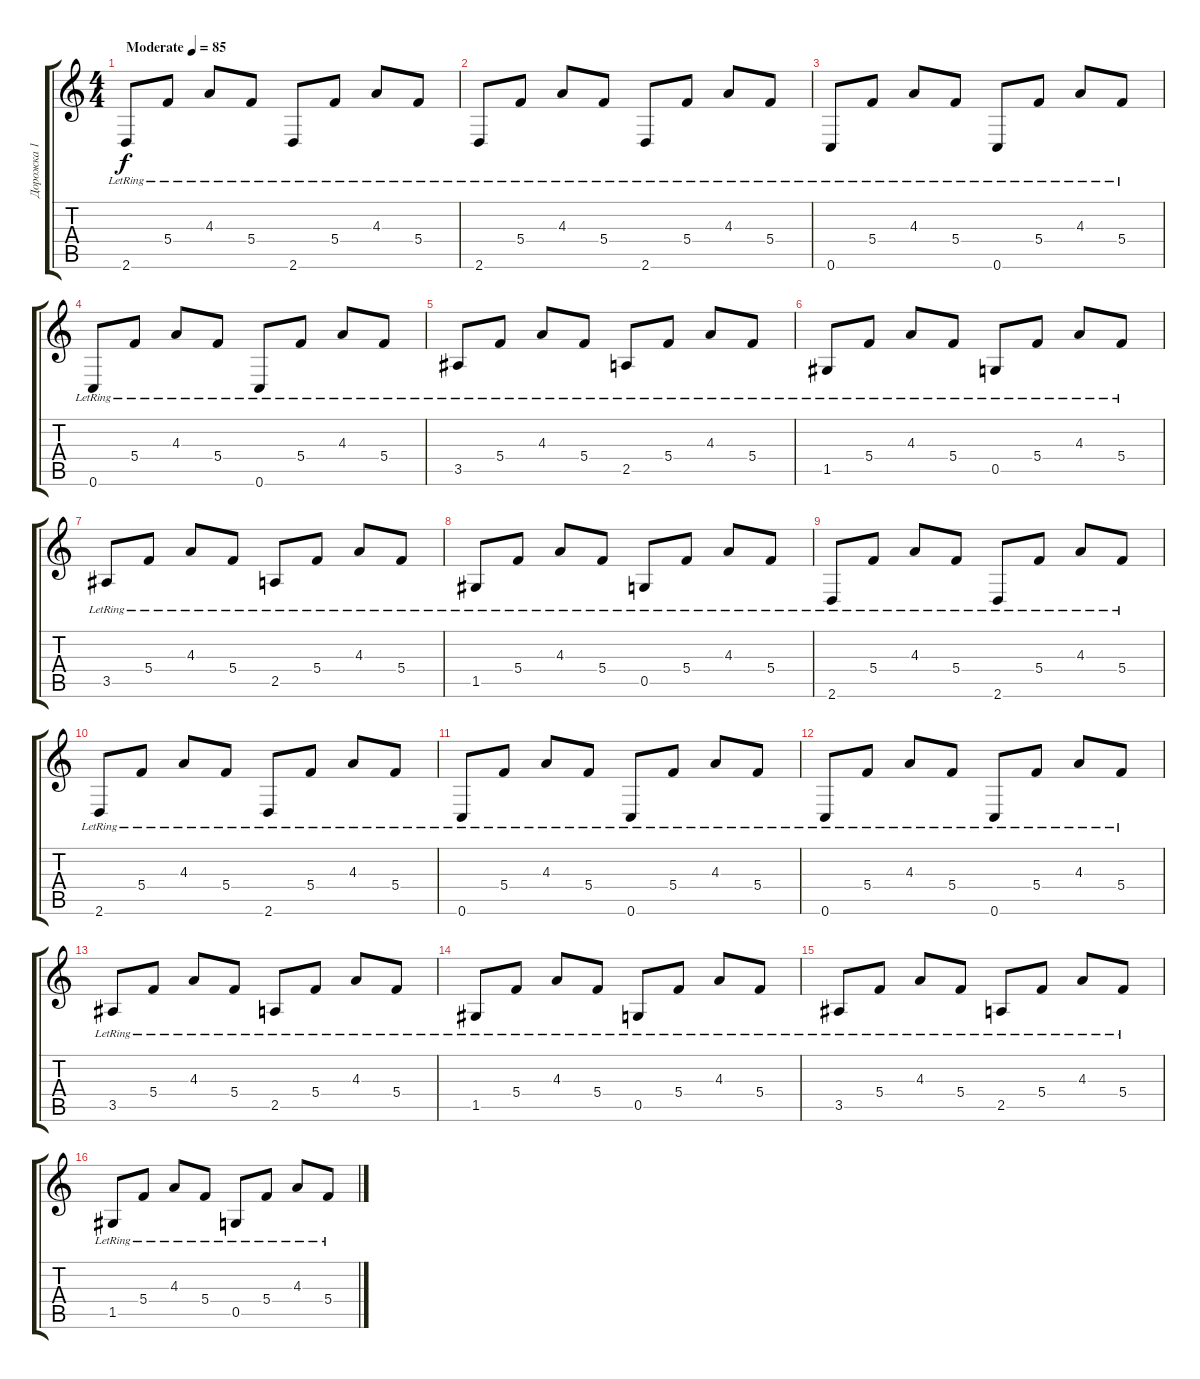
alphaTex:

\track ("Дорожка 1" "Дорожка 1") {instrument overdrivenguitar}
\staff {score tabs}
\tuning (D4 A3 F3 C3 G2 C2) {hide}
\ts (4 4)
\tempo (85 "Moderate")
\clef g2
\ks c
2.6{lr}.8{dy f instrument electricguitarjazz} 5.4{lr}.8 4.3{lr}.8 5.4{lr}.8 2.6{lr}.8 5.4{lr}.8 4.3{lr}.8 5.4{lr}.8 |
2.6{lr}.8 5.4{lr}.8 4.3{lr}.8 5.4{lr}.8 2.6{lr}.8 5.4{lr}.8 4.3{lr}.8 5.4{lr}.8 |
0.6{lr}.8 5.4{lr}.8 4.3{lr}.8 5.4{lr}.8 0.6{lr}.8 5.4{lr}.8 4.3{lr}.8 5.4{lr}.8 |
0.6{lr}.8 5.4{lr}.8 4.3{lr}.8 5.4{lr}.8 0.6{lr}.8 5.4{lr}.8 4.3{lr}.8 5.4{lr}.8 |
3.5{lr}.8 5.4{lr}.8 4.3{lr}.8 5.4{lr}.8 2.5{lr}.8 5.4{lr}.8 4.3{lr}.8 5.4{lr}.8 |
1.5{lr}.8 5.4{lr}.8 4.3{lr}.8 5.4{lr}.8 0.5{lr}.8 5.4{lr}.8 4.3{lr}.8 5.4{lr}.8 |
3.5{lr}.8 5.4{lr}.8 4.3{lr}.8 5.4{lr}.8 2.5{lr}.8 5.4{lr}.8 4.3{lr}.8 5.4{lr}.8 |
1.5{lr}.8 5.4{lr}.8 4.3{lr}.8 5.4{lr}.8 0.5{lr}.8 5.4{lr}.8 4.3{lr}.8 5.4{lr}.8 |
2.6{lr}.8 5.4{lr}.8 4.3{lr}.8 5.4{lr}.8 2.6{lr}.8 5.4{lr}.8 4.3{lr}.8 5.4{lr}.8 |
2.6{lr}.8 5.4{lr}.8 4.3{lr}.8 5.4{lr}.8 2.6{lr}.8 5.4{lr}.8 4.3{lr}.8 5.4{lr}.8 |
0.6{lr}.8 5.4{lr}.8 4.3{lr}.8 5.4{lr}.8 0.6{lr}.8 5.4{lr}.8 4.3{lr}.8 5.4{lr}.8 |
0.6{lr}.8 5.4{lr}.8 4.3{lr}.8 5.4{lr}.8 0.6{lr}.8 5.4{lr}.8 4.3{lr}.8 5.4{lr}.8 |
3.5{lr}.8 5.4{lr}.8 4.3{lr}.8 5.4{lr}.8 2.5{lr}.8 5.4{lr}.8 4.3{lr}.8 5.4{lr}.8 |
1.5{lr}.8 5.4{lr}.8 4.3{lr}.8 5.4{lr}.8 0.5{lr}.8 5.4{lr}.8 4.3{lr}.8 5.4{lr}.8 |
3.5{lr}.8 5.4{lr}.8 4.3{lr}.8 5.4{lr}.8 2.5{lr}.8 5.4{lr}.8 4.3{lr}.8 5.4{lr}.8 |
1.5{lr}.8 5.4{lr}.8 4.3{lr}.8 5.4{lr}.8 0.5{lr}.8 5.4{lr}.8 4.3{lr}.8 5.4{lr}.8
